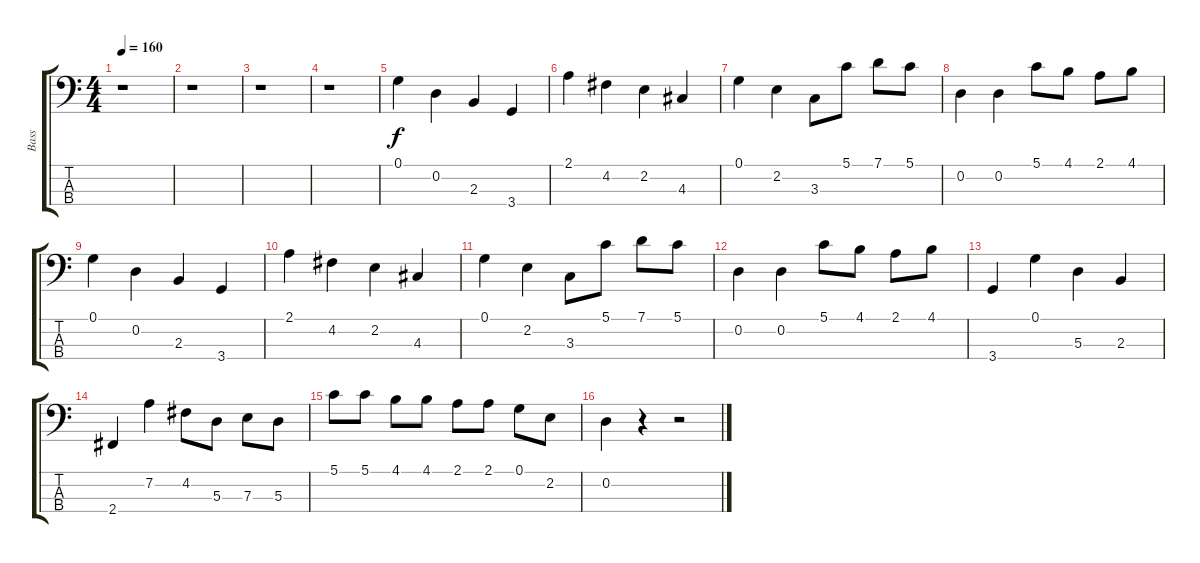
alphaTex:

\track ("Bass" "Bass") {instrument electricbassfinger}
\staff {score tabs}
\tuning (G2 D2 A1 E1) {hide}
\ts (4 4)
\tempo 160
\clef f4
\ks c
r.1{dy f instrument electricbassfinger} |
r.1 |
r.1 |
r.1 |
0.1.4 0.2.4 2.3.4 3.4.4 |
2.1.4 4.2.4 2.2.4 4.3.4 |
0.1.4 2.2.4 3.3.8 5.1.8 7.1.8 5.1.8 |
0.2.4 0.2.4 5.1.8 4.1.8 2.1.8 4.1.8 |
0.1.4 0.2.4 2.3.4 3.4.4 |
2.1.4 4.2.4 2.2.4 4.3.4 |
0.1.4 2.2.4 3.3.8 5.1.8 7.1.8 5.1.8 |
0.2.4 0.2.4 5.1.8 4.1.8 2.1.8 4.1.8 |
3.4.4 0.1.4 5.3.4 2.3.4 |
2.4.4 7.2.4 4.2.8 5.3.8 7.3.8 5.3.8 |
5.1.8 5.1.8 4.1.8 4.1.8 2.1.8 2.1.8 0.1.8 2.2.8 |
0.2.4 r.4 r.2
